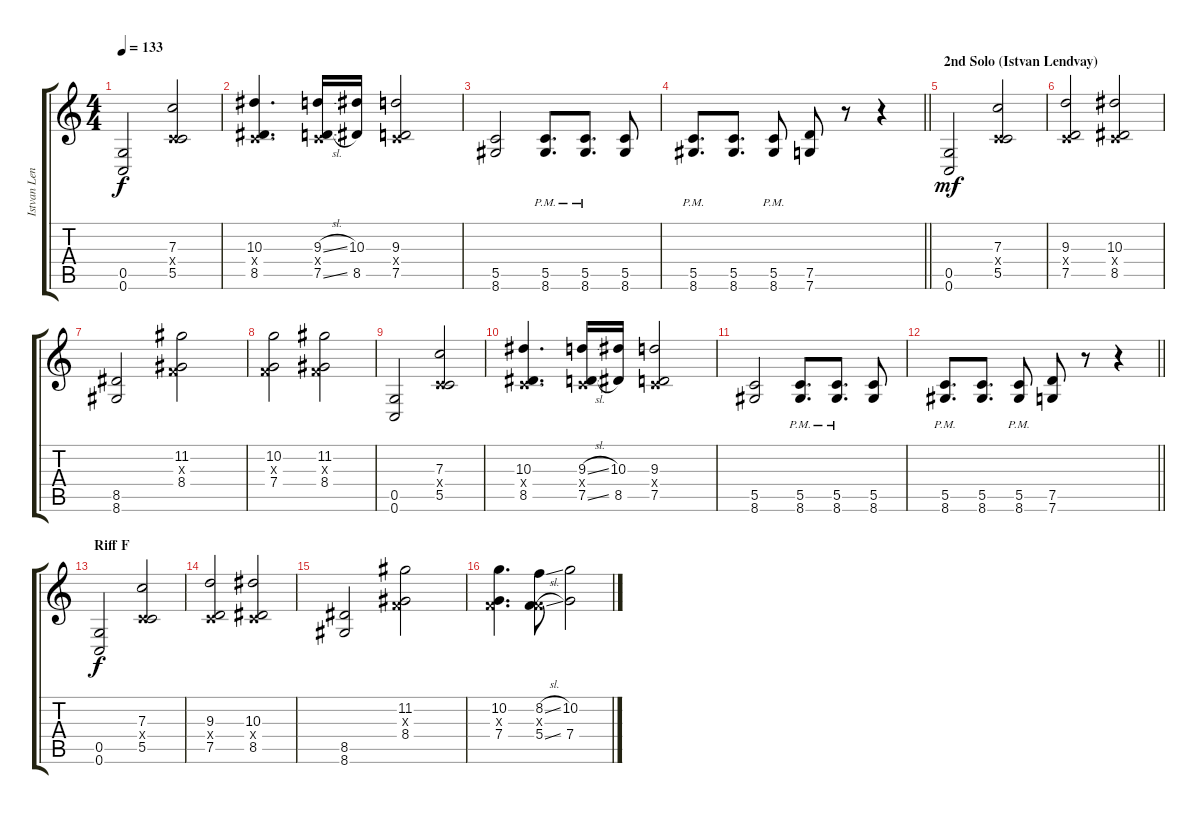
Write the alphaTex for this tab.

\track ("Istvan Lendvay (Rythm)" "Istvan Len") {instrument distortionguitar}
\staff {score tabs}
\tuning (D4 A3 F3 C3 G2 C2) {hide}
\ts (4 4)
\tempo 133
\clef g2
\ks c
(0.5 0.6).2{dy f} (7.3 0.4{x} 5.5).2 |
(10.3 0.4{x} 8.5).4{d} (9.3{sl} 0.4{x} 7.5{sl}).16 (10.3 8.5).16 (9.3 0.4{x} 7.5).2 |
(5.5 8.6).2 (5.5{pm} 8.6{pm}).8{d} (5.5{pm} 8.6{pm}).8{d} (5.5 8.6).8 |
\barLineRight lightlight
(5.5{pm} 8.6{pm}).8{d} (5.5 8.6).8{d} (5.5{pm} 8.6{pm}).8 (7.5 7.6).8 r.8 r.4 |
\section ("" "2nd Solo (Istvan Lendvay)")
(0.5 0.6).2{dy mf} (7.3 0.4{x} 5.5).2 |
(9.3 0.4{x} 7.5).2 (10.3 0.4{x} 8.5).2 |
(8.5 8.6).2 (11.2 0.3{x} 8.4).2 |
(10.2 0.3{x} 7.4).2 (11.2 0.3{x} 8.4).2 |
(0.5 0.6).2 (7.3 0.4{x} 5.5).2 |
(10.3 0.4{x} 8.5).4{d} (9.3{sl} 0.4{x} 7.5{sl}).16 (10.3 8.5).16 (9.3 0.4{x} 7.5).2 |
(5.5 8.6).2 (5.5{pm} 8.6{pm}).8{d} (5.5{pm} 8.6{pm}).8{d} (5.5 8.6).8 |
\barLineRight lightlight
(5.5{pm} 8.6{pm}).8{d} (5.5 8.6).8{d} (5.5{pm} 8.6{pm}).8 (7.5 7.6).8 r.8 r.4 |
\section ("" "Riff F")
(0.5 0.6).2{dy f} (7.3 0.4{x} 5.5).2 |
(9.3 0.4{x} 7.5).2 (10.3 0.4{x} 8.5).2 |
(8.5 8.6).2 (11.2 0.3{x} 8.4).2 |
(10.2 0.3{x} 7.4).4{d} (8.2{sl} 0.3{x} 5.4{sl}).8 (10.2 7.4).2
